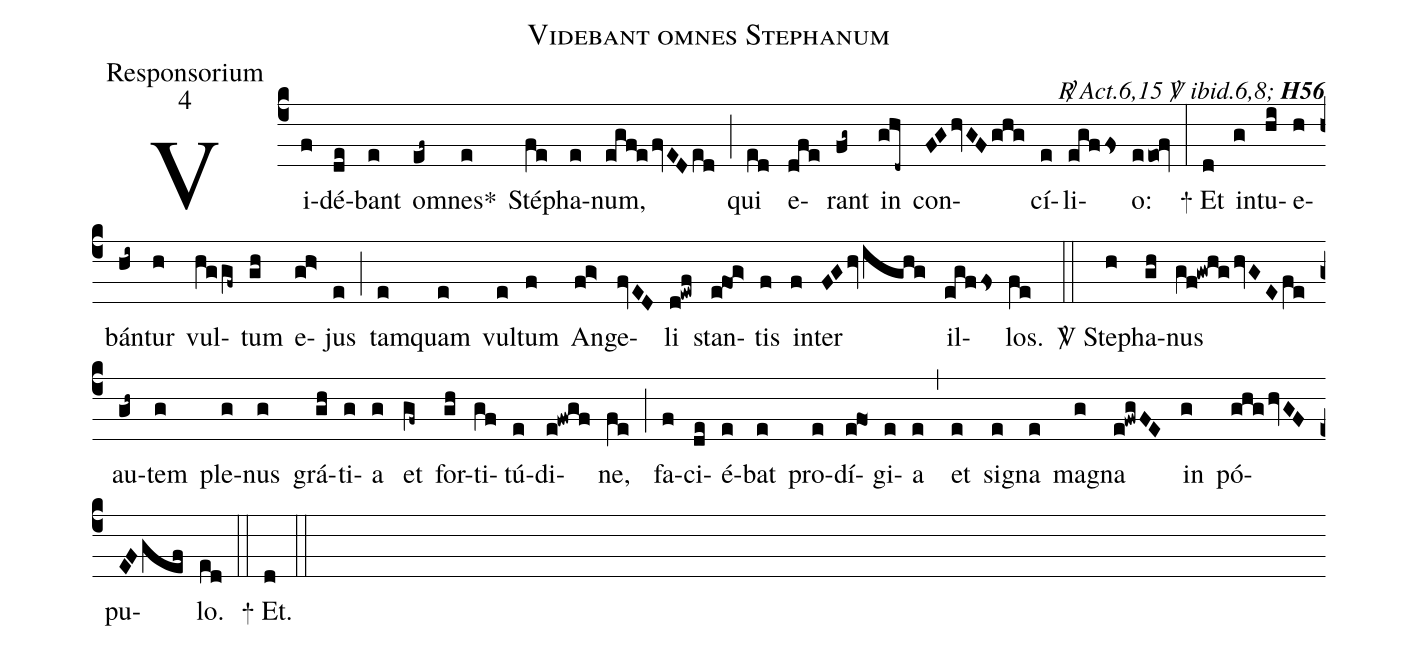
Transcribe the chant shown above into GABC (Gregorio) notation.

name:Videbant omnes Stephanum;
office-part:Responsorium;
mode:4;
commentary:{\itshape\mdseries \Rbar\ Act.6,15  \Vbar\ ibid.6,8;\/} {\bfseries H56};
%%
(c4) Vi(f)dé(de)bant(e) o(ef~)mnes<sp>*</sp>(e) Sté(fe)pha(e)num,(egf!efvEDed) (;)
qui(ed) e(dfe)rant(fg~) in(ghd~) con(FGhvGFghg)cí(e)li(egfFs)o:(eeo0!fv) (:)
<sp>+</sp> Et(d) in(g)tu(hi)e(h)bán(hi~)tur(h) vul(hggf~)tum(gh) e(g!h>)jus(e) (;)
tam(e)quam(e) vul(e)tum(f) An(f!g>)ge(fvED)li(d!ewf) stan(e!fo1!g>)tis(f) in(f)ter(FGhvighg) il(egfFs)los.(fe) (::)
<sp>V/</sp> Ste(h)pha(gh)nus(gf!gwhghvGEfe) au(gh~)tem(g) ple(g)nus(g) grá(gh)ti(g)a(g) et(gf~) for(gh)ti(gf)tú(e)di(e!fwgf)ne,(fe) (;)
fa(f)ci(de)é(e)bat(e) pro(e)dí(e!fo1)gi(e)a(e) (,)
et(e) si(e)gna(e) ma(g)gna(e!fwgFE) in(g) pó(ghghvGF)pu(EFgef)lo.(ed) (::)
<sp>+</sp> Et.(d) (::)
